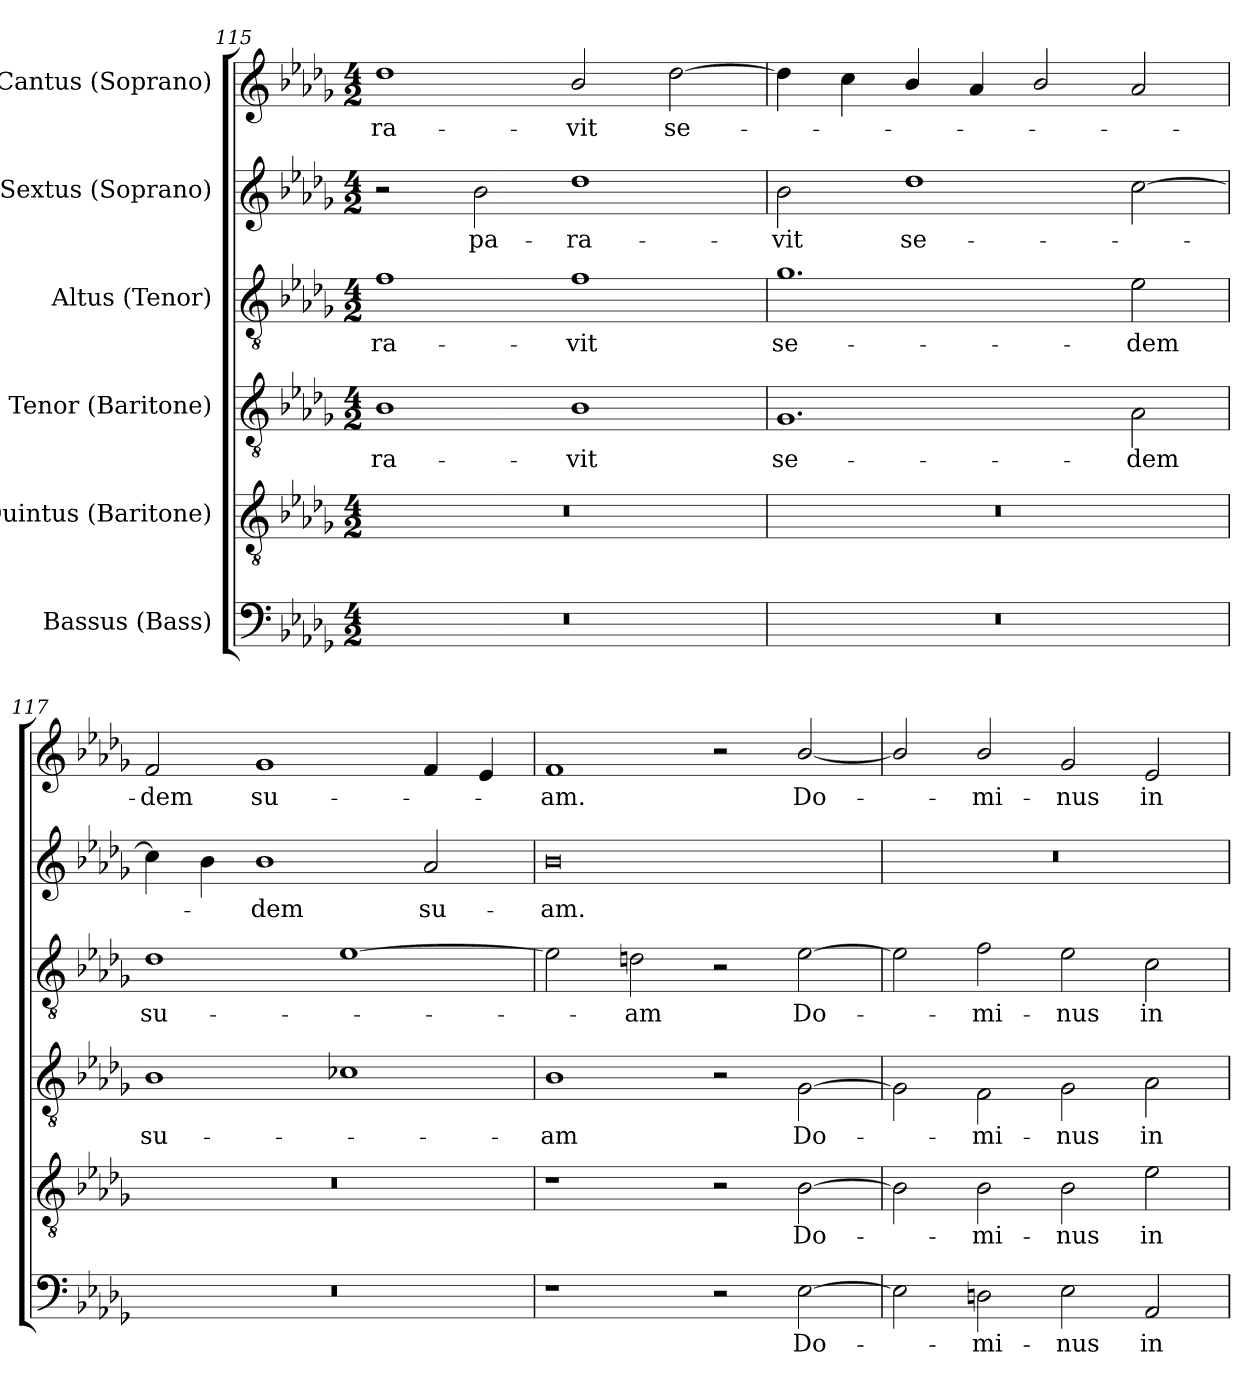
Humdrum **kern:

**kern	**text	**kern	**text	**kern	**text	**kern	**text	**kern	**text	**kern	**text
*part6	*part6	*part5	*part5	*part4	*part4	*part3	*part3	*part2	*part2	*part1	*part1
*staff6	*staff6	*staff5	*staff5	*staff4	*staff4	*staff3	*staff3	*staff2	*staff2	*staff1	*staff1
*I"Bassus (Bass)	*	*I"Quintus (Baritone)	*	*I"Tenor (Baritone)	*	*I"Altus (Tenor)	*	*I"Sextus (Soprano)	*	*I"Cantus (Soprano)	*
*clefF4	*	*clefGv2	*	*clefGv2	*	*clefGv2	*	*clefG2	*	*clefG2	*
*	*	*ITrd7c12	*	*ITrd7c12	*	*ITrd7c12	*	*	*	*	*
*k[b-e-a-d-g-]	*	*k[b-e-a-d-g-]	*	*k[b-e-a-d-g-]	*	*k[b-e-a-d-g-]	*	*k[b-e-a-d-g-]	*	*k[b-e-a-d-g-]	*
*D-:	*	*D-:	*	*D-:	*	*D-:	*	*D-:	*	*D-:	*
*M4/2	*	*M4/2	*	*M4/2	*	*M4/2	*	*M4/2	*	*M4/2	*
=115	=115	=115	=115	=115	=115	=115	=115	=115	=115	=115	=115
!LO:N:vis=1	!	!LO:N:vis=1	!	!	!	!	!	!	!	!	!
!	!	!	!	!	!LO:LY:b:color=#000000	!	!	!	!	!	!
!	!	!	!	!	!	!	!LO:LY:b:color=#000000	!	!	!	!
!	!	!	!	!	!	!	!	!	!	!	!LO:LY:b:color=#000000
0r	.	0r	.	1BB-i	-ra-	1Fi	-ra-	2r	.	1dd-i	-ra-
!	!	!	!	!	!	!	!	!	!LO:LY:b:color=#000000	!	!
.	.	.	.	.	.	.	.	2b-i\	pa-	.	.
!	!	!	!	!	!LO:LY:b:color=#000000	!	!	!	!	!	!
!	!	!	!	!	!	!	!LO:LY:b:color=#000000	!	!	!	!
!	!	!	!	!	!	!	!	!	!LO:LY:b:color=#000000	!	!
!	!	!	!	!	!	!	!	!	!	!	!LO:LY:b:color=#000000
.	.	.	.	1BB-i	-vit	1Fi	-vit	1dd-i	-ra-	2b-i/	-vit
!	!	!	!	!	!	!	!	!	!	!	!LO:LY:b:color=#000000
.	.	.	.	.	.	.	.	.	.	[2dd-i\	se-
=116	=116	=116	=116	=116	=116	=116	=116	=116	=116	=116	=116
!LO:N:vis=1	!	!LO:N:vis=1	!	!	!	!	!	!	!	!	!
!	!	!	!	!	!LO:LY:b:color=#000000	!	!	!	!	!	!
!	!	!	!	!	!	!	!LO:LY:b:color=#000000	!	!	!	!
!	!	!	!	!	!	!	!	!	!LO:LY:b:color=#000000	!	!
0r	.	0r	.	1.GG-i	se-	1.G-i	se-	2b-i\	-vit	4dd-i\]	.
.	.	.	.	.	.	.	.	.	.	4cci\	.
!	!	!	!	!	!	!	!	!	!LO:LY:b:color=#000000	!	!
.	.	.	.	.	.	.	.	1dd-i	se-	4b-i/	.
.	.	.	.	.	.	.	.	.	.	4a-i/	.
.	.	.	.	.	.	.	.	.	.	2b-i/	.
!	!	!	!	!	!LO:LY:b:color=#000000	!	!	!	!	!	!
!	!	!	!	!	!	!	!LO:LY:b:color=#000000	!	!	!	!
.	.	.	.	2AA-i\	-dem	2E-i\	-dem	[2cci\	.	2a-i/	.
=117	=117	=117	=117	=117	=117	=117	=117	=117	=117	=117	=117
!LO:N:vis=1	!	!LO:N:vis=1	!	!	!	!	!	!	!	!	!
!	!	!	!	!	!LO:LY:b:color=#000000	!	!	!	!	!	!
!	!	!	!	!	!	!	!LO:LY:b:color=#000000	!	!	!	!
!	!	!	!	!	!	!	!	!	!	!	!LO:LY:b:color=#000000
0r	.	0r	.	1BB-i	su-	1D-i	su-	4cci\]	.	2fi/	-dem
.	.	.	.	.	.	.	.	4b-i\	.	.	.
!	!	!	!	!	!	!	!	!	!LO:LY:b:color=#000000	!	!
!	!	!	!	!	!	!	!	!	!	!	!LO:LY:b:color=#000000
.	.	.	.	.	.	.	.	1b-i	-dem	1g-i	su-
.	.	.	.	1C-Xi	.	[1E-i	.	.	.	.	.
!	!	!	!	!	!	!	!	!	!LO:LY:b:color=#000000	!	!
.	.	.	.	.	.	.	.	2a-i/	su-	4fi/	.
.	.	.	.	.	.	.	.	.	.	4e-i/	.
!!LO:LB:g=z
=118	=118	=118	=118	=118	=118	=118	=118	=118	=118	=118	=118
!	!	!	!	!	!LO:LY:b:color=#000000	!	!	!	!	!	!
!	!	!	!	!	!	!	!	!	!LO:LY:b:color=#000000	!	!
!	!	!	!	!	!	!	!	!	!	!	!LO:LY:b:color=#000000
1r	.	1r	.	1BB-i	-am	2E-i\]	.	0b-i	-am.	1fi	-am.
!	!	!	!	!	!	!	!LO:LY:b:color=#000000	!	!	!	!
.	.	.	.	.	.	2Dni\	-am	.	.	.	.
2r	.	2r	.	2r	.	2r	.	.	.	2r	.
!	!LO:LY:b:color=#000000	!	!	!	!	!	!	!	!	!	!
!	!	!	!LO:LY:b:color=#000000	!	!	!	!	!	!	!	!
!	!	!	!	!	!LO:LY:b:color=#000000	!	!	!	!	!	!
!	!	!	!	!	!	!	!LO:LY:b:color=#000000	!	!	!	!
!	!	!	!	!	!	!	!	!	!	!	!LO:LY:b:color=#000000
[2E-i\	Do-	[2BB-i\	Do-	[2GG-i\	Do-	[2E-i\	Do-	.	.	[2b-i/	Do-
=119	=119	=119	=119	=119	=119	=119	=119	=119	=119	=119	=119
!	!	!	!	!	!	!	!	!LO:N:vis=1	!	!	!
2E-i\]	.	2BB-i\]	.	2GG-i\]	.	2E-i\]	.	0r	.	2b-i/]	.
!	!LO:LY:b:color=#000000	!	!	!	!	!	!	!	!	!	!
!	!	!	!LO:LY:b:color=#000000	!	!	!	!	!	!	!	!
!	!	!	!	!	!LO:LY:b:color=#000000	!	!	!	!	!	!
!	!	!	!	!	!	!	!LO:LY:b:color=#000000	!	!	!	!
!	!	!	!	!	!	!	!	!	!	!	!LO:LY:b:color=#000000
2Dni\	-mi-	2BB-i\	-mi-	2FFi\	-mi-	2Fi\	-mi-	.	.	2b-i/	-mi-
!	!LO:LY:b:color=#000000	!	!	!	!	!	!	!	!	!	!
!	!	!	!LO:LY:b:color=#000000	!	!	!	!	!	!	!	!
!	!	!	!	!	!LO:LY:b:color=#000000	!	!	!	!	!	!
!	!	!	!	!	!	!	!LO:LY:b:color=#000000	!	!	!	!
!	!	!	!	!	!	!	!	!	!	!	!LO:LY:b:color=#000000
2E-i\	-nus	2BB-i\	-nus	2GG-i\	-nus	2E-i\	-nus	.	.	2g-i/	-nus
!	!LO:LY:b:color=#000000	!	!	!	!	!	!	!	!	!	!
!	!	!	!LO:LY:b:color=#000000	!	!	!	!	!	!	!	!
!	!	!	!	!	!LO:LY:b:color=#000000	!	!	!	!	!	!
!	!	!	!	!	!	!	!LO:LY:b:color=#000000	!	!	!	!
!	!	!	!	!	!	!	!	!	!	!	!LO:LY:b:color=#000000
2AA-i/	in	2E-i\	in	2AA-i\	in	2Ci\	in	.	.	2e-i/	in
=	=	=	=	=	=	=	=	=	=	=	=
*-	*-	*-	*-	*-	*-	*-	*-	*-	*-	*-	*-
